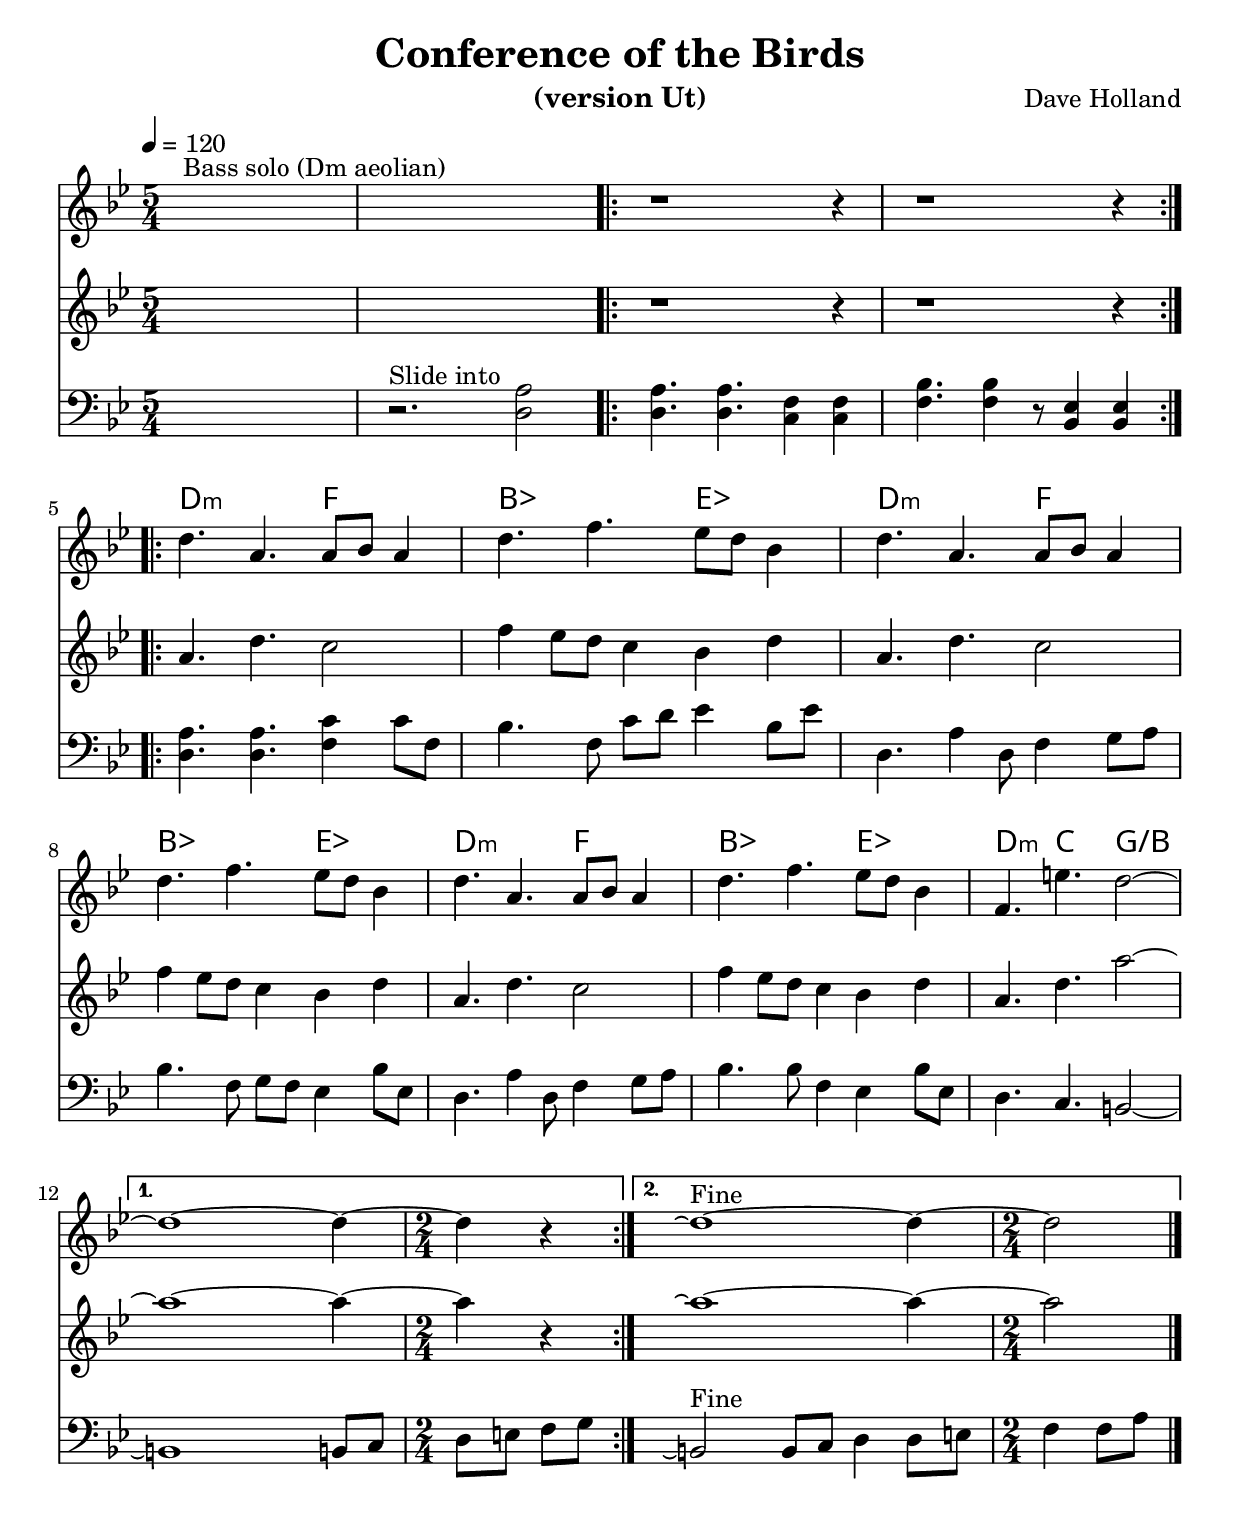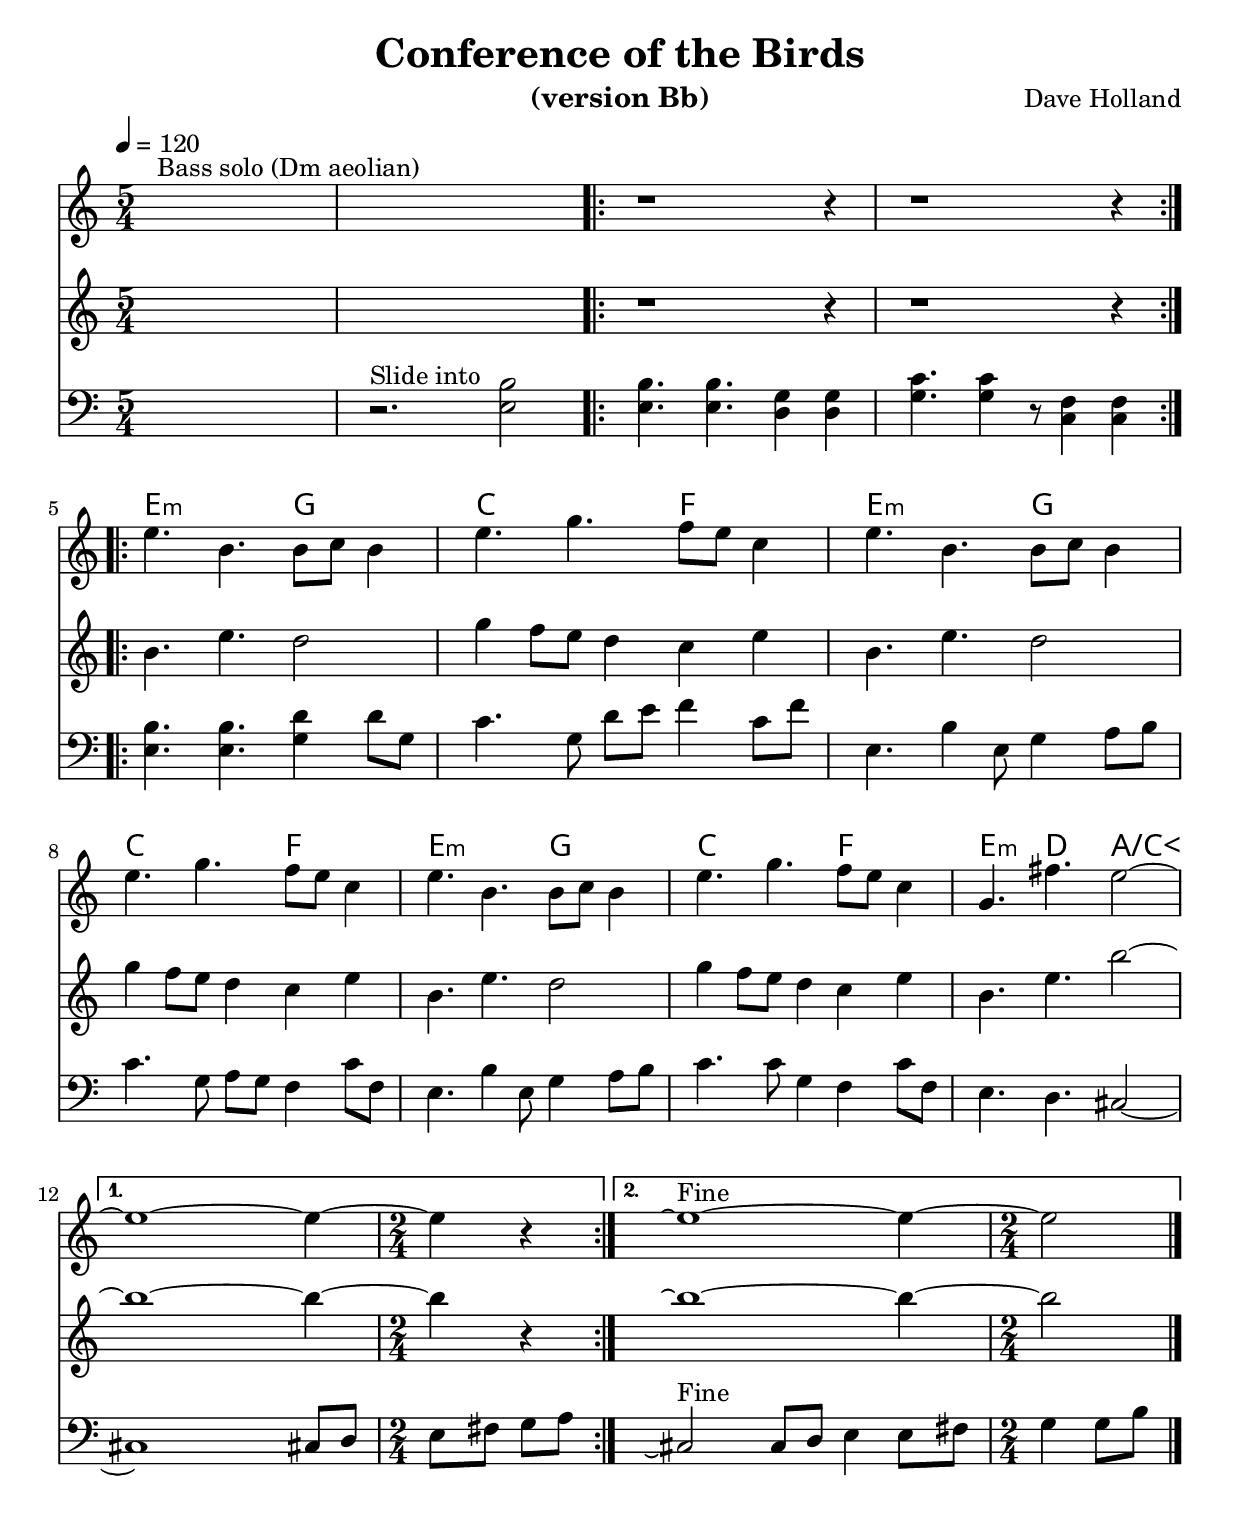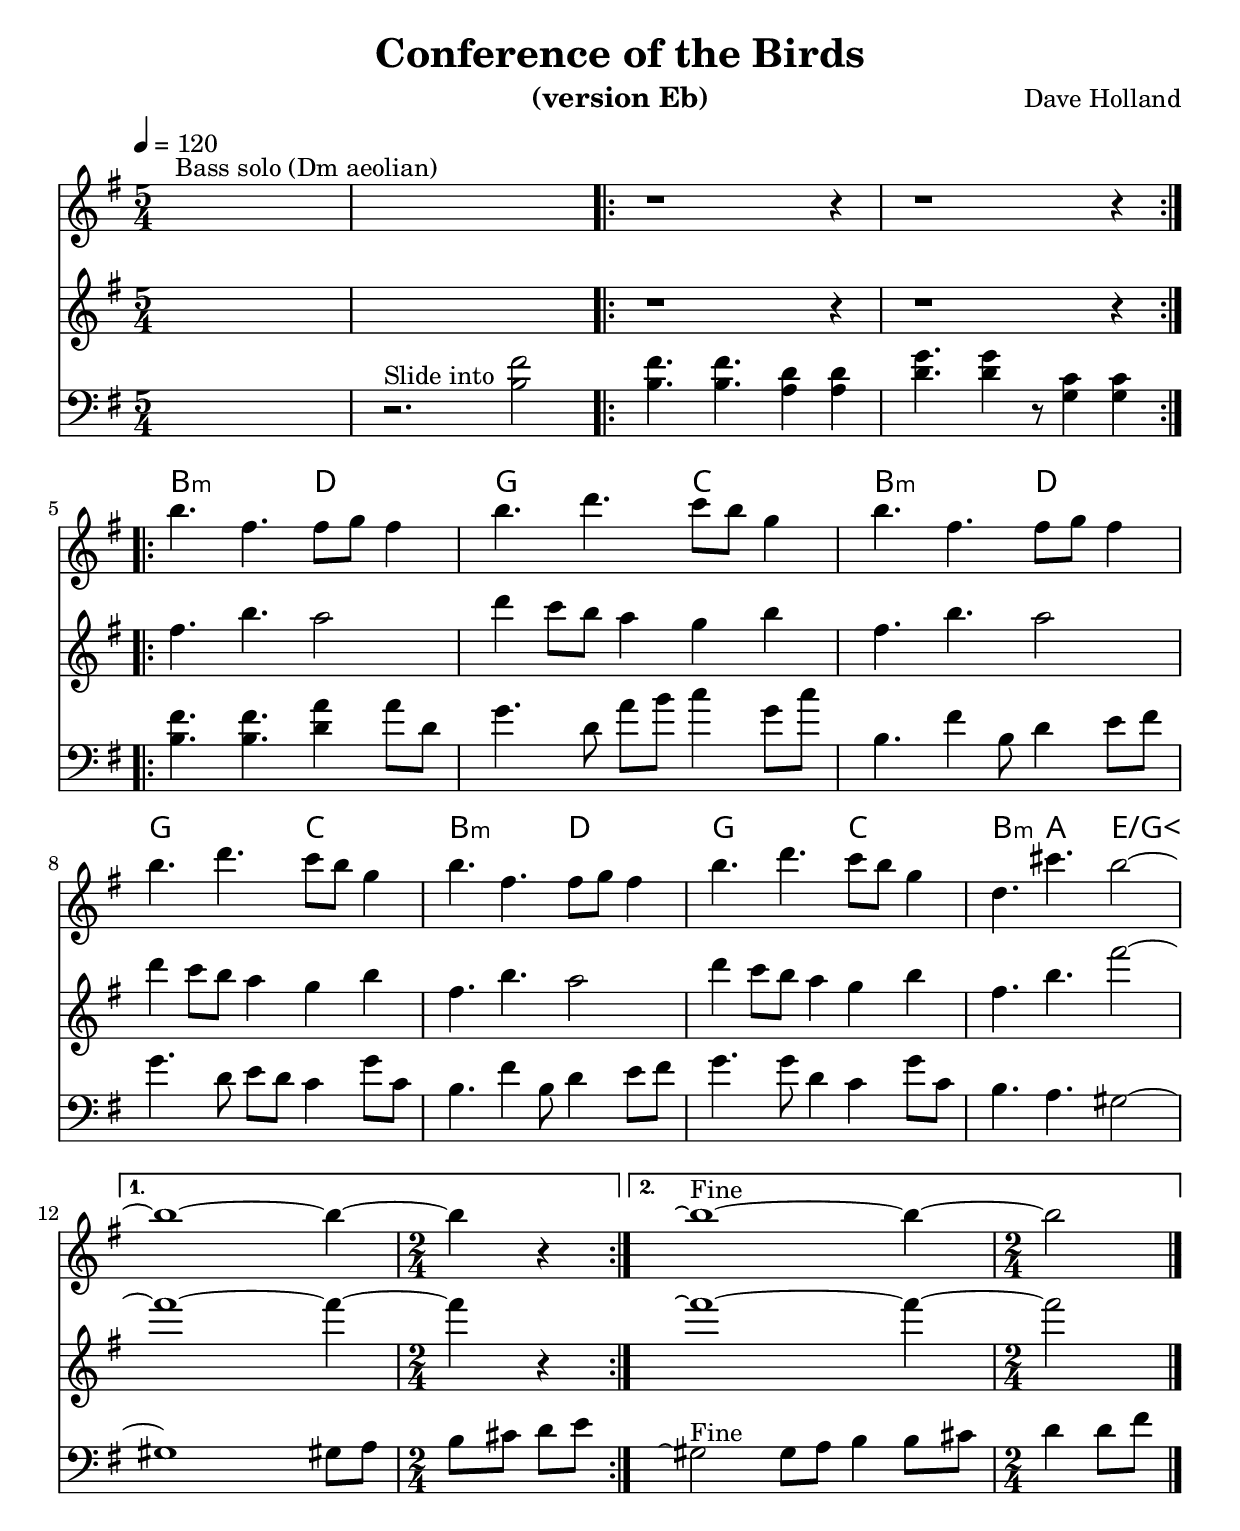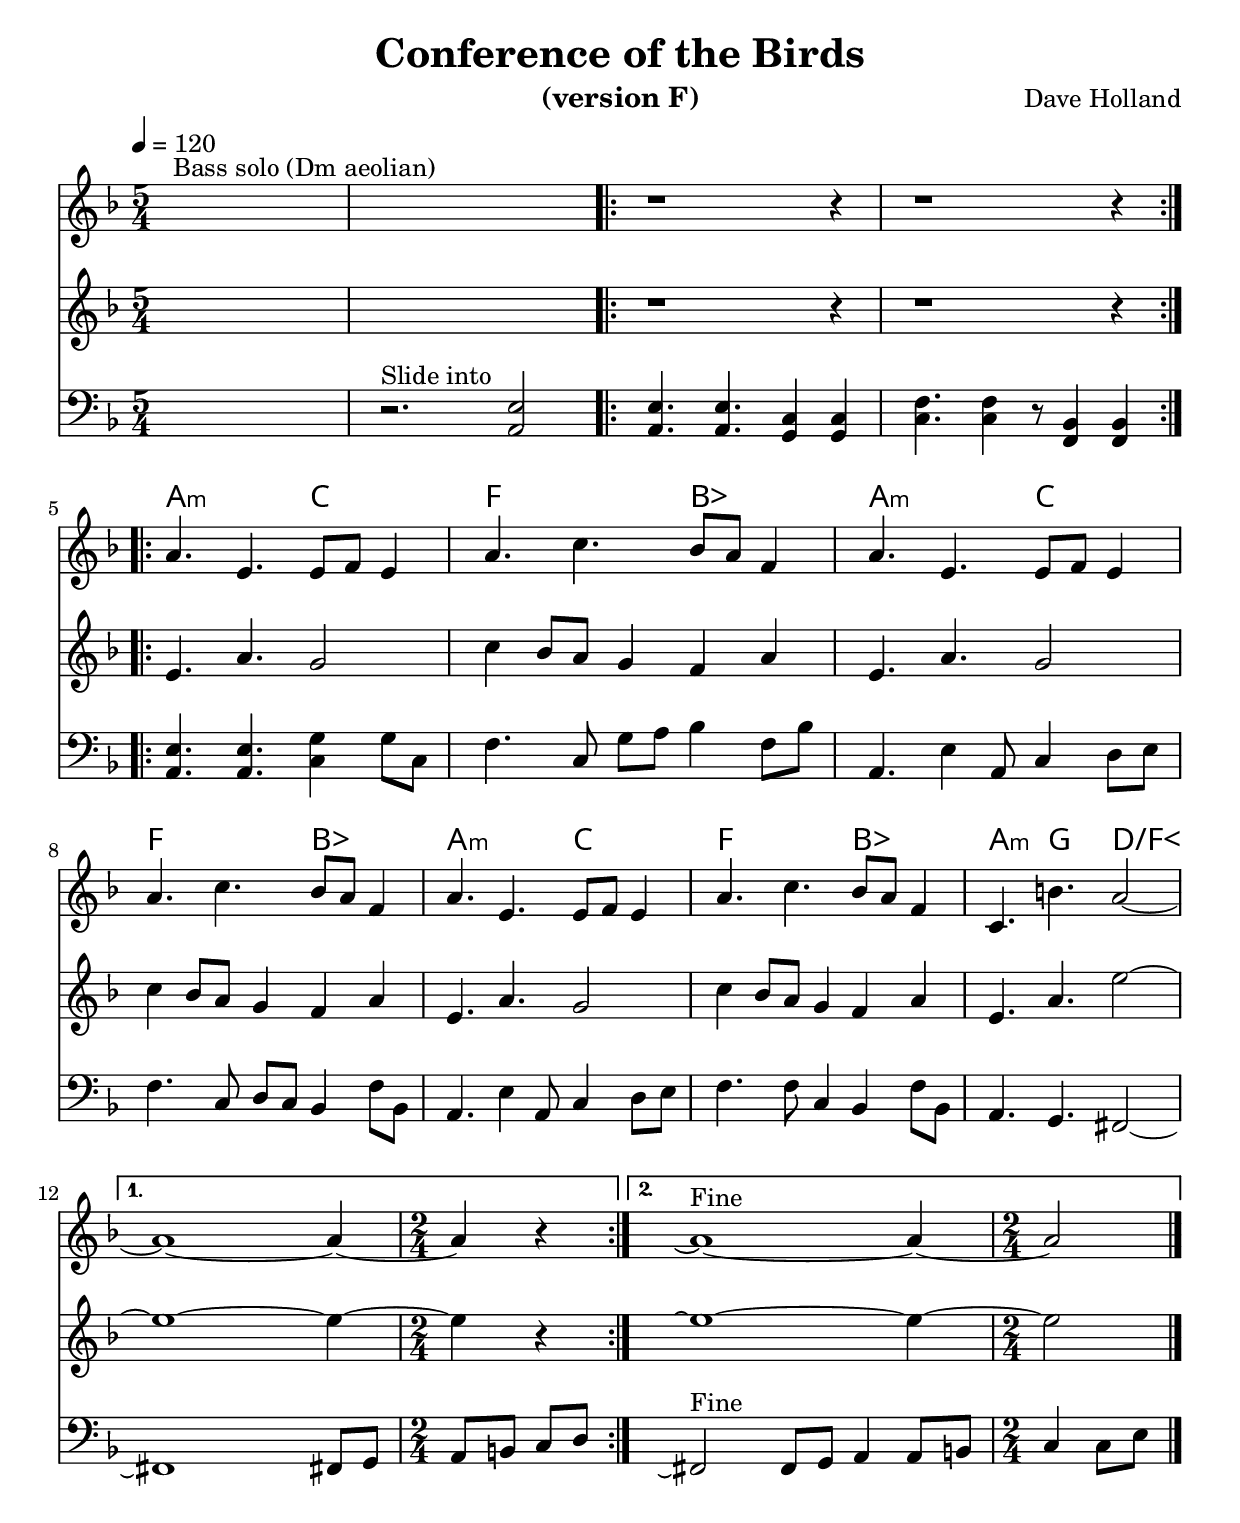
% Created on Mon Sep 20 15:23:38 CEST 2010
\version "2.22.0"

#(set-global-staff-size 22)
#(set-default-paper-size "a4")


\include "utils/AccordsJazzDefs.ly"

\paper { indent = 0\cm} 


\header {
	title = "Conference of the Birds" 
 	composer = "Dave Holland"
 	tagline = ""

}


accords = \chords {
s1 s4 s1 s4
\repeat volta 4 { s1 s4 s1 s4}
\break
\repeat volta 2 {
d2.:m f2 bes2. es2
d2.:m f2 bes2. es2

d2.:m f2 bes2. es2
d4.:m c g2/b \break
}
\alternative {{s1 s4 s2}{s1 s4 s2}}
}


sopran = \new Staff {
	\time 5/4
	\tempo 4 = 120 
	\set Staff.midiInstrument = "trumpet"
	\key bes \major
	\clef treble
	\accidentalStyle modern-cautionary
	\relative c' { 	
 % Type notes here 
\compressEmptyMeasures
s1^"Bass solo (Dm aeolian)" s4 s1 s4
\repeat volta 4 {r1 r4 r1 r4}
\repeat volta 2 {
  d'4. a a8 bes a4 
  d4. f es8 d bes4
  d4. a a8 bes a4
  d4. f es8 d bes4
  d4. a a8 bes a4
  d4. f es8 d bes4
  f4. e' d2~
}
\alternative{ 
  {1~ 4~ \time 2/4 4 r4 } 
  {d1~\repeatTie^"Fine" 4~ \time 2/4 2}}
\bar "|."	
	}
}



flute = \new Staff {
	\time 5/4
	\tempo 4 = 120 
	\set Staff.midiInstrument = "trumpet"
	\key bes \major
	\clef treble
	\accidentalStyle modern-cautionary
	\relative c' { 	
 % Type notes here 
\compressEmptyMeasures
s1 s4 s1 s4
\repeat volta 4 {r1 r4 r1 r4}
\repeat volta 2 {
  a'4. d c2 f4 es8 d c4 bes d
  a4. d c2 f4 es8 d c4 bes d
  a4. d c2 f4 es8 d c4 bes d
  a4. d a'2~
}
\alternative{ {
              1~ 4~ \time 2/4 4 r4 } {a1\repeatTie~ 4~ \time 2/4 2}}
\bar "|."	}
}


	
basse = \new Staff {
	\time 5/4
	\tempo 4 = 120 
	\set Staff.midiInstrument = "trumpet"
	\key bes \major
	\clef bass
	\accidentalStyle modern-cautionary
	\relative c' { 	
 % Type notes here 
\compressEmptyMeasures
s1 s4 r2.^"Slide into" <d, a'>2
\repeat volta 4 {
4. 4. <c f>4 4
<f bes>4. 4 r8 <bes, es>4 4
}
\repeat volta 2 {
<d a'>4. 4. <f c'>4 c'8 f,
bes4. f8 c' d es4 bes8 es
d,4. a'4 d,8 f4 g8 a
bes4. f8 g f es4 bes'8 es,
d4. a'4 d,8 f4 g8 a
bes4. 8 f4 es bes'8 es,
d4. c b2~
}
\alternative {
{1 b8 c \time 2/4 d e f g}
{b,2\repeatTie^"Fine" b8 c d4 d8 e \time 2/4 f4 f8 a }}
\bar "|."
	}
}


theme = <<
\sopran
\flute
\basse
>>


\include "utils/books.ly"
